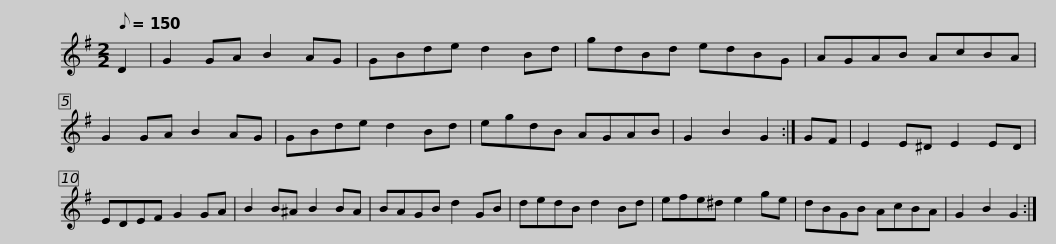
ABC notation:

X:1
L:1/8
Q:1/8=150
M:2/2
I:linebreak $
K:G
V:1 treble
V:1
 D2 | G2 GA B2 AG | GBde d2 Bd | gdBd edBG | AGAB AcBA | %5
 G2 GA B2 AG | GBde d2 Bd |$ egdB AGAB | G2 B2 G2 :| GF | %10
 E2 E^D E2 ED | EDEF G2 GA | B2 B^A B2 BA | BAGB d2 GB |$ dedB d2 Bd | %15
 efe^d e2 ge | dBGB AcBA | G2 B2 G2 :| %18
